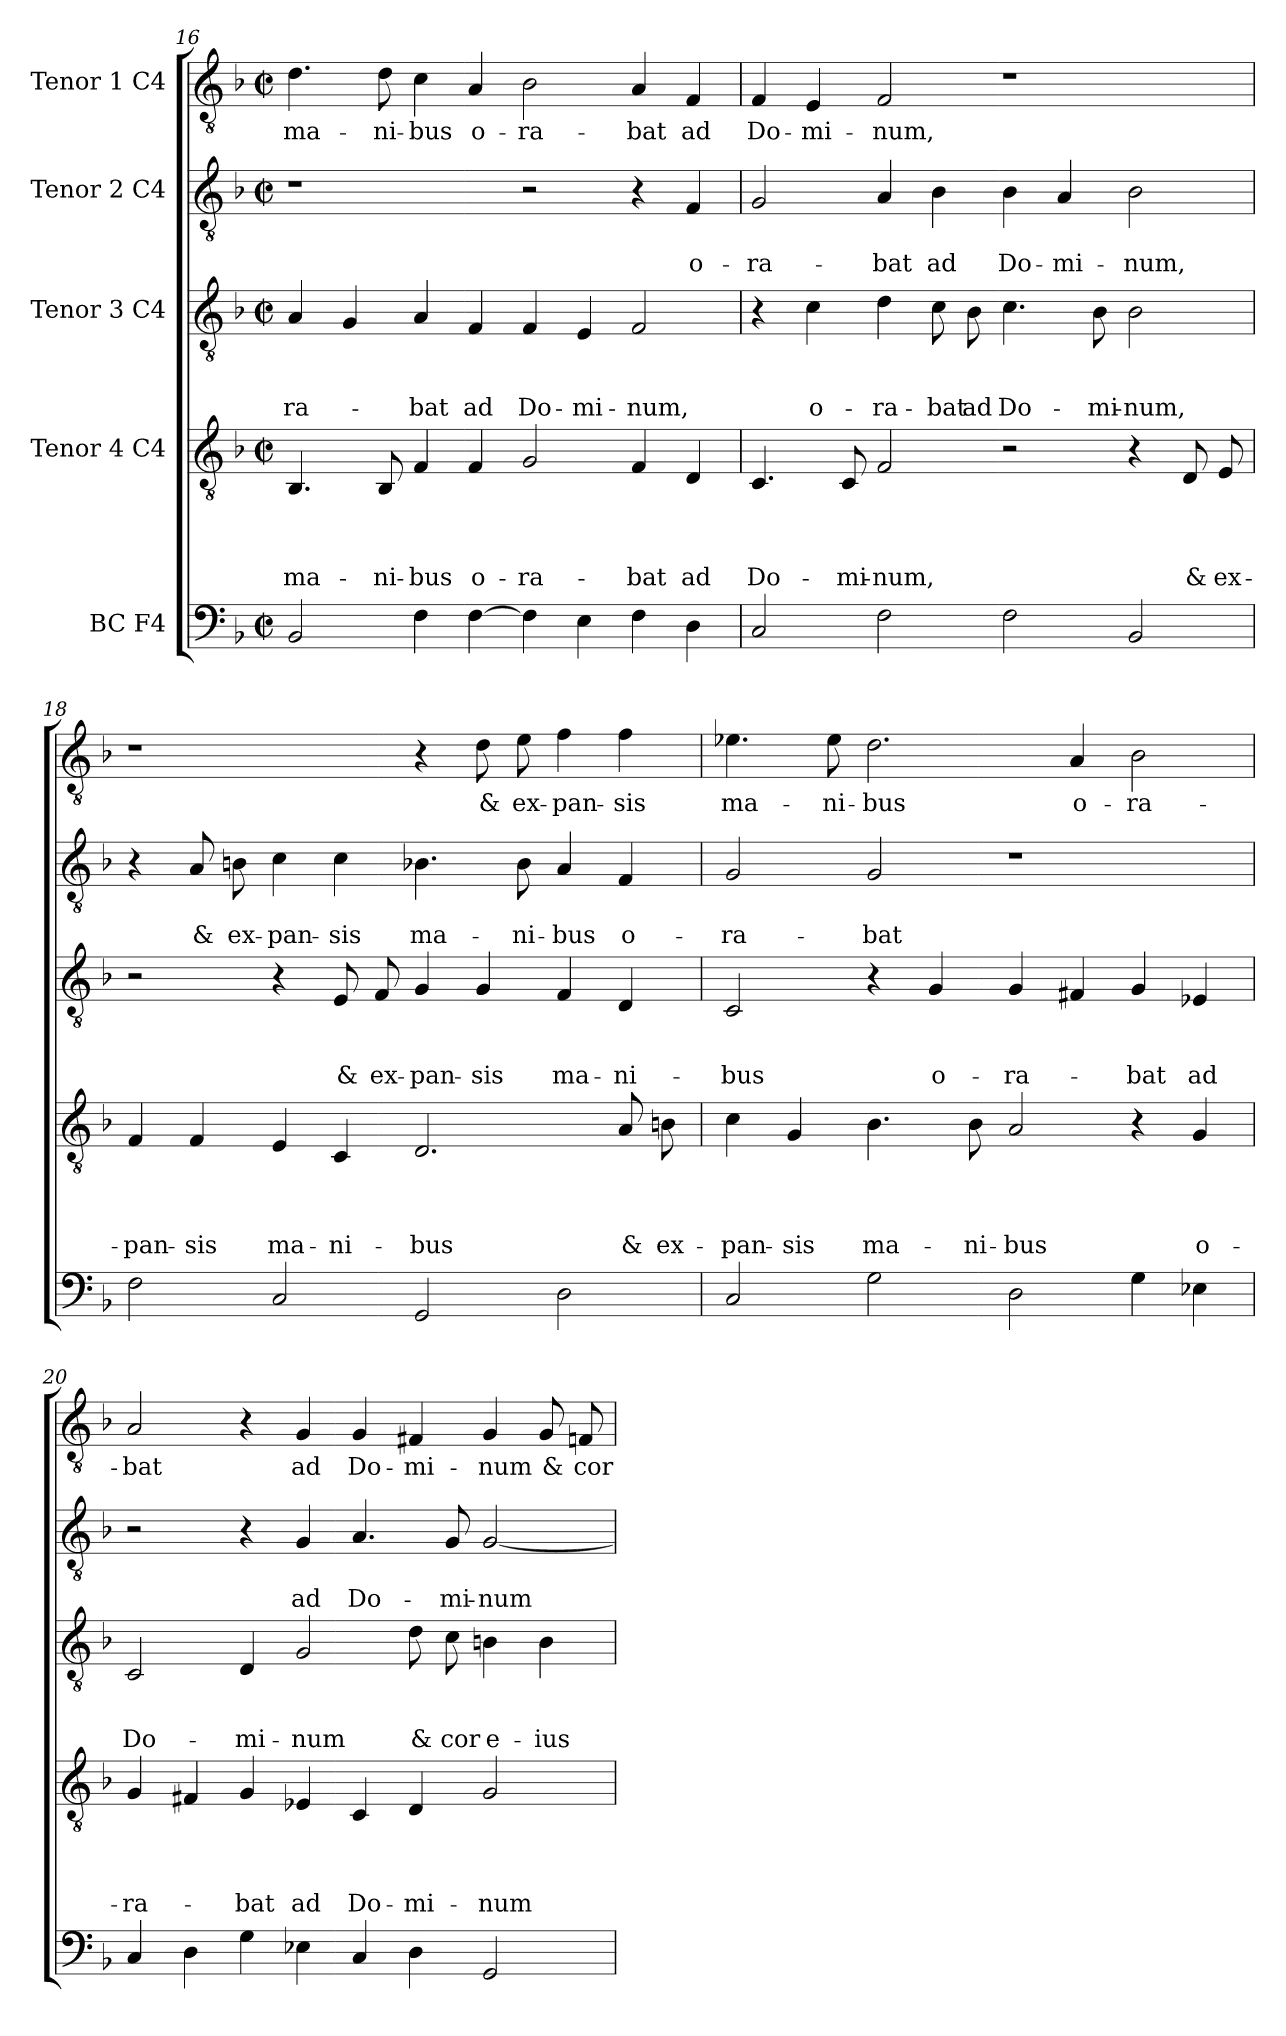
**kern	**kern	**text	**text	**text	**text	**kern	**text	**text	**text	**kern	**text	**text	**kern	**text
*part5	*part4	*part4	*part4	*part4	*part4	*part3	*part3	*part3	*part3	*part2	*part2	*part2	*part1	*part1
*staff5	*staff4	*staff4	*staff4	*staff4	*staff4	*staff3	*staff3	*staff3	*staff3	*staff2	*staff2	*staff2	*staff1	*staff1
*I"BC F4	*I"Tenor 4 C4	*	*	*	*	*I"Tenor 3 C4	*	*	*	*I"Tenor 2 C4	*	*	*I"Tenor 1 C4	*
!!LO:LB:g=z
*clefF4	*clefGv2	*	*	*	*	*clefGv2	*	*	*	*clefGv2	*	*	*clefGv2	*
*k[b-]	*k[b-]	*	*	*	*	*k[b-]	*	*	*	*k[b-]	*	*	*k[b-]	*
*F:	*F:	*	*	*	*	*F:	*	*	*	*F:	*	*	*F:	*
*M2/2	*M2/2	*	*	*	*	*M2/2	*	*	*	*M2/2	*	*	*M2/2	*
*met(c|)	*met(c|)	*	*	*	*	*met(c|)	*	*	*	*met(c|)	*	*	*met(c|)	*
=16	=16	=16	=16	=16	=16	=16	=16	=16	=16	=16	=16	=16	=16	=16
2BB-/	4.BB-/	.	.	.	ma-	4A/	.	.	-ra-	1r	.	.	4.d\	ma-
.	.	.	.	.	.	4G/	.	.	.	.	.	.	.	.
.	8BB-/	.	.	.	-ni-	.	.	.	.	.	.	.	8d\	-ni-
4F\	4F/	.	.	.	-bus	4A/	.	.	-bat	.	.	.	4c\	-bus
[4F\	4F/	.	.	.	o-	4F/	.	.	ad	.	.	.	4A/	o-
4F\]	2G/	.	.	.	-ra-	4F/	.	.	Do-	2r	.	.	2B-\	-ra-
4E\	.	.	.	.	.	4E/	.	.	-mi-	.	.	.	.	.
4F\	4F/	.	.	.	-bat	2F/	.	.	-num,	4r	.	.	4A/	-bat
4D\	4D/	.	.	.	ad	.	.	.	.	4F/	.	o-	4F/	ad
=17	=17	=17	=17	=17	=17	=17	=17	=17	=17	=17	=17	=17	=17	=17
2C/	4.C/	.	.	.	Do-	4r	.	.	.	2G/	.	-ra-	4F/	Do-
.	.	.	.	.	.	4c\	.	.	o-	.	.	.	4E/	-mi-
.	8C/	.	.	.	-mi-	.	.	.	.	.	.	.	.	.
2F\	2F/	.	.	.	-num,	4d\	.	.	-ra-	4A/	.	-bat	2F/	-num,
.	.	.	.	.	.	8c\	.	.	-bat	4B-\	.	ad	.	.
.	.	.	.	.	.	8B-\	.	.	ad	.	.	.	.	.
2F\	2r	.	.	.	.	4.c\	.	.	Do-	4B-\	.	Do-	1r	.
.	.	.	.	.	.	.	.	.	.	4A/	.	-mi-	.	.
.	.	.	.	.	.	8B-\	.	.	-mi-	.	.	.	.	.
2BB-/	4r	.	.	.	.	2B-\	.	.	-num,	2B-\	.	-num,	.	.
.	8D/	.	.	.	&	.	.	.	.	.	.	.	.	.
.	8E/	.	.	.	ex-	.	.	.	.	.	.	.	.	.
=18	=18	=18	=18	=18	=18	=18	=18	=18	=18	=18	=18	=18	=18	=18
2F\	4F/	.	.	.	-pan-	2r	.	.	.	4r	.	.	1r	.
.	4F/	.	.	.	-sis	.	.	.	.	8A/	.	&	.	.
.	.	.	.	.	.	.	.	.	.	8Bn\	.	ex-	.	.
2C/	4E/	.	.	.	ma-	4r	.	.	.	4c\	.	-pan-	.	.
.	4C/	.	.	.	-ni-	8E/	.	.	&	4c\	.	-sis	.	.
.	.	.	.	.	.	8F/	.	.	ex-	.	.	.	.	.
2GG/	2.D/	.	.	.	-bus	4G/	.	.	-pan-	4.B-X\	.	ma-	4r	.
.	.	.	.	.	.	4G/	.	.	-sis	.	.	.	8d\	&
.	.	.	.	.	.	.	.	.	.	8B-\	.	-ni-	8e\	ex-
2D\	.	.	.	.	.	4F/	.	.	ma-	4A/	.	-bus	4f\	-pan-
.	8A/	.	.	.	&	4D/	.	.	-ni-	4F/	.	o-	4f\	-sis
.	8Bn\	.	.	.	ex-	.	.	.	.	.	.	.	.	.
!!LO:PB:g=z
=19	=19	=19	=19	=19	=19	=19	=19	=19	=19	=19	=19	=19	=19	=19
2C/	4c\	.	.	.	-pan-	2C/	.	.	-bus	2G/	.	-ra-	4.e-X\	ma-
.	4G/	.	.	.	-sis	.	.	.	.	.	.	.	.	.
.	.	.	.	.	.	.	.	.	.	.	.	.	8e-\	-ni-
2G\	4.B-\	.	.	.	ma-	4r	.	.	.	2G/	.	-bat	2.d\	-bus
.	.	.	.	.	.	4G/	.	.	o-	.	.	.	.	.
.	8B-\	.	.	.	-ni-	.	.	.	.	.	.	.	.	.
2D\	2A/	.	.	.	-bus	4G/	.	.	-ra-	1r	.	.	.	.
.	.	.	.	.	.	4F#X/	.	.	.	.	.	.	4A/	o-
4G\	4r	.	.	.	.	4G/	.	.	-bat	.	.	.	2B-\	-ra-
4E-X\	4G/	.	.	.	o-	4E-X/	.	.	ad	.	.	.	.	.
=20	=20	=20	=20	=20	=20	=20	=20	=20	=20	=20	=20	=20	=20	=20
4C/	4G/	.	.	.	-ra-	2C/	.	.	Do-	2r	.	.	2A/	-bat
4D\	4F#X/	.	.	.	.	.	.	.	.	.	.	.	.	.
4G\	4G/	.	.	.	-bat	4D/	.	.	-mi-	4r	.	.	4r	.
4E-X\	4E-X/	.	.	.	ad	2G/	.	.	-num	4G/	.	ad	4G/	ad
4C/	4C/	.	.	.	Do-	.	.	.	.	4.A/	.	Do-	4G/	Do-
4D\	4D/	.	.	.	-mi-	8d\	.	.	&	.	.	.	4F#X/	-mi-
.	.	.	.	.	.	8c\	.	.	cor	8G/	.	-mi-	.	.
2GG/	2G/	.	.	.	-num	4Bn\	.	.	e-	[2G/	.	-num	4G/	-num
.	.	.	.	.	.	4B\	.	.	-ius	.	.	.	8G/	&
.	.	.	.	.	.	.	.	.	.	.	.	.	8Fn/	cor
=	=	=	=	=	=	=	=	=	=	=	=	=	=	=
*-	*-	*-	*-	*-	*-	*-	*-	*-	*-	*-	*-	*-	*-	*-
